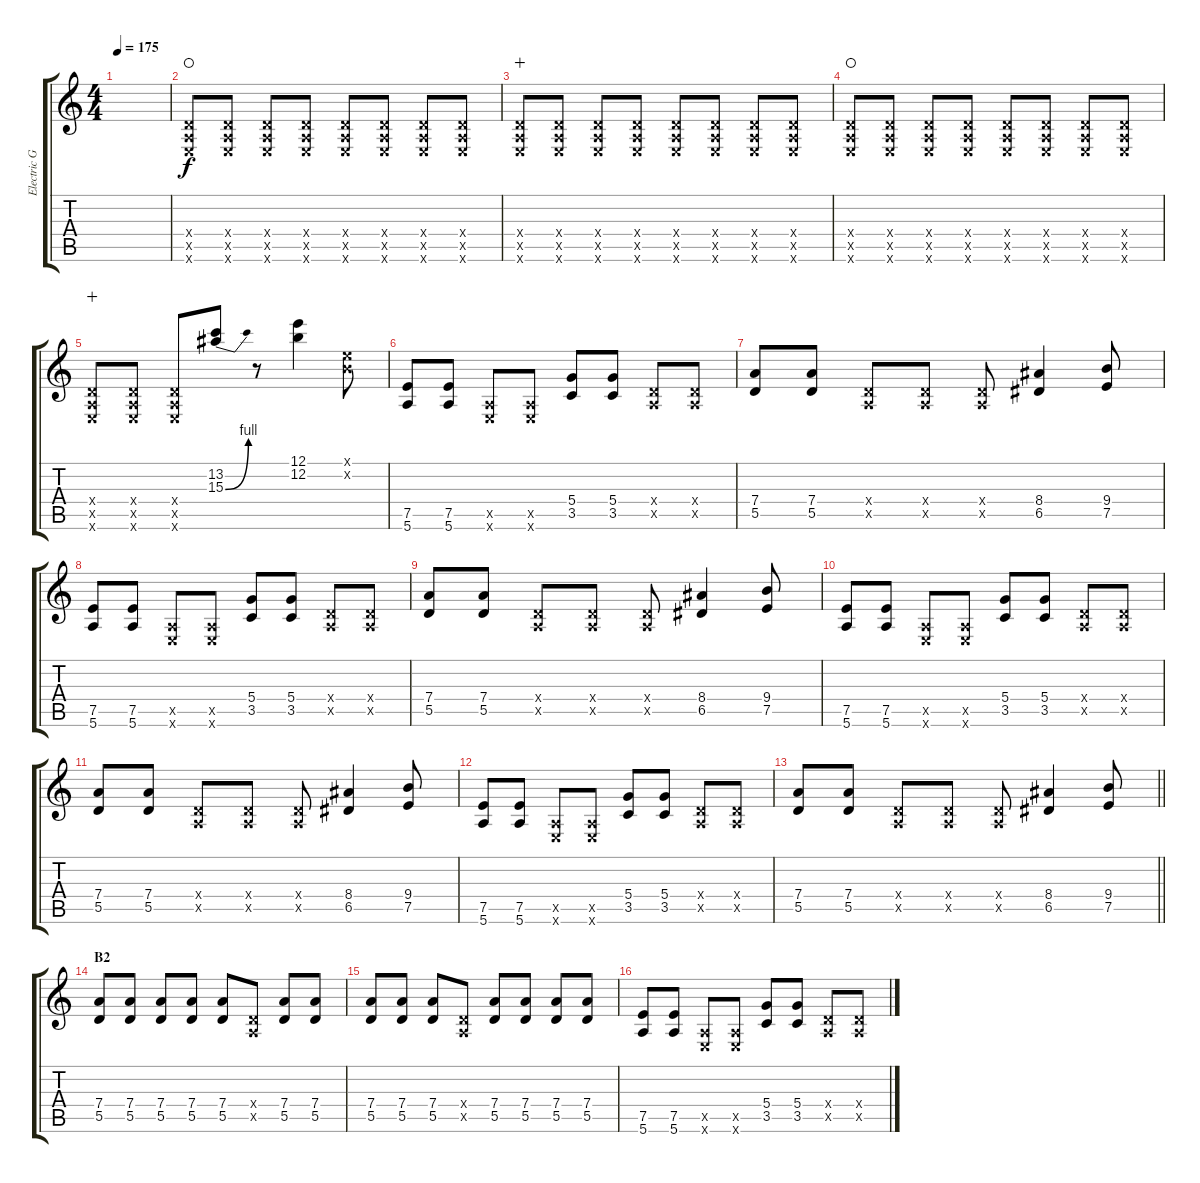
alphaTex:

\track ("Electric Guitar I" "Electric G") {instrument overdrivenguitar}
\staff {score tabs}
\tuning (E4 B3 G3 D3 A2 E2) {hide}
\ts (4 4)
\tempo 175
\clef g2
\ks c
|
(0.4{x} 0.5{x} 0.6{x}).8{waho} (0.4{x} 0.5{x} 0.6{x}).8 (0.4{x} 0.5{x} 0.6{x}).8 (0.4{x} 0.5{x} 0.6{x}).8 (0.4{x} 0.5{x} 0.6{x}).8 (0.4{x} 0.5{x} 0.6{x}).8 (0.4{x} 0.5{x} 0.6{x}).8 (0.4{x} 0.5{x} 0.6{x}).8 |
(0.4{x} 0.5{x} 0.6{x}).8{wahc} (0.4{x} 0.5{x} 0.6{x}).8 (0.4{x} 0.5{x} 0.6{x}).8 (0.4{x} 0.5{x} 0.6{x}).8 (0.4{x} 0.5{x} 0.6{x}).8 (0.4{x} 0.5{x} 0.6{x}).8 (0.4{x} 0.5{x} 0.6{x}).8 (0.4{x} 0.5{x} 0.6{x}).8 |
(0.4{x} 0.5{x} 0.6{x}).8{waho} (0.4{x} 0.5{x} 0.6{x}).8 (0.4{x} 0.5{x} 0.6{x}).8 (0.4{x} 0.5{x} 0.6{x}).8 (0.4{x} 0.5{x} 0.6{x}).8 (0.4{x} 0.5{x} 0.6{x}).8 (0.4{x} 0.5{x} 0.6{x}).8 (0.4{x} 0.5{x} 0.6{x}).8 |
(0.4{x} 0.5{x} 0.6{x}).8{wahc} (0.4{x} 0.5{x} 0.6{x}).8 (0.4{x} 0.5{x} 0.6{x}).8 (13.2 15.3{be (bend 0 0 60 4)}).8 r.8 (12.1 12.2).4 (0.1{x} 0.2{x}).8 |
(7.5 5.6).8 (7.5 5.6).8 (0.5{x} 0.6{x}).8 (0.5{x} 0.6{x}).8 (5.4 3.5).8 (5.4 3.5).8 (0.4{x} 0.5{x}).8 (0.4{x} 0.5{x}).8 |
(7.4 5.5).8 (7.4 5.5).8 (0.4{x} 0.5{x}).8 (0.4{x} 0.5{x}).8 (0.4{x} 0.5{x}).8 (8.4 6.5).4 (9.4 7.5).8 |
(7.5 5.6).8 (7.5 5.6).8 (0.5{x} 0.6{x}).8 (0.5{x} 0.6{x}).8 (5.4 3.5).8 (5.4 3.5).8 (0.4{x} 0.5{x}).8 (0.4{x} 0.5{x}).8 |
(7.4 5.5).8 (7.4 5.5).8 (0.4{x} 0.5{x}).8 (0.4{x} 0.5{x}).8 (0.4{x} 0.5{x}).8 (8.4 6.5).4 (9.4 7.5).8 |
(7.5 5.6).8 (7.5 5.6).8 (0.5{x} 0.6{x}).8 (0.5{x} 0.6{x}).8 (5.4 3.5).8 (5.4 3.5).8 (0.4{x} 0.5{x}).8 (0.4{x} 0.5{x}).8 |
(7.4 5.5).8 (7.4 5.5).8 (0.4{x} 0.5{x}).8 (0.4{x} 0.5{x}).8 (0.4{x} 0.5{x}).8 (8.4 6.5).4 (9.4 7.5).8 |
(7.5 5.6).8 (7.5 5.6).8 (0.5{x} 0.6{x}).8 (0.5{x} 0.6{x}).8 (5.4 3.5).8 (5.4 3.5).8 (0.4{x} 0.5{x}).8 (0.4{x} 0.5{x}).8 |
\barLineRight lightlight
(7.4 5.5).8 (7.4 5.5).8 (0.4{x} 0.5{x}).8 (0.4{x} 0.5{x}).8 (0.4{x} 0.5{x}).8 (8.4 6.5).4 (9.4 7.5).8 |
\section ("" "B2")
(7.4 5.5).8 (7.4 5.5).8 (7.4 5.5).8 (7.4 5.5).8 (7.4 5.5).8 (0.4{x} 0.5{x}).8 (7.4 5.5).8 (7.4 5.5).8 |
(7.4 5.5).8 (7.4 5.5).8 (7.4 5.5).8 (0.4{x} 0.5{x}).8 (7.4 5.5).8 (7.4 5.5).8 (7.4 5.5).8 (7.4 5.5).8 |
(7.5 5.6).8 (7.5 5.6).8 (0.5{x} 0.6{x}).8 (0.5{x} 0.6{x}).8 (5.4 3.5).8 (5.4 3.5).8 (0.4{x} 0.5{x}).8 (0.4{x} 0.5{x}).8
